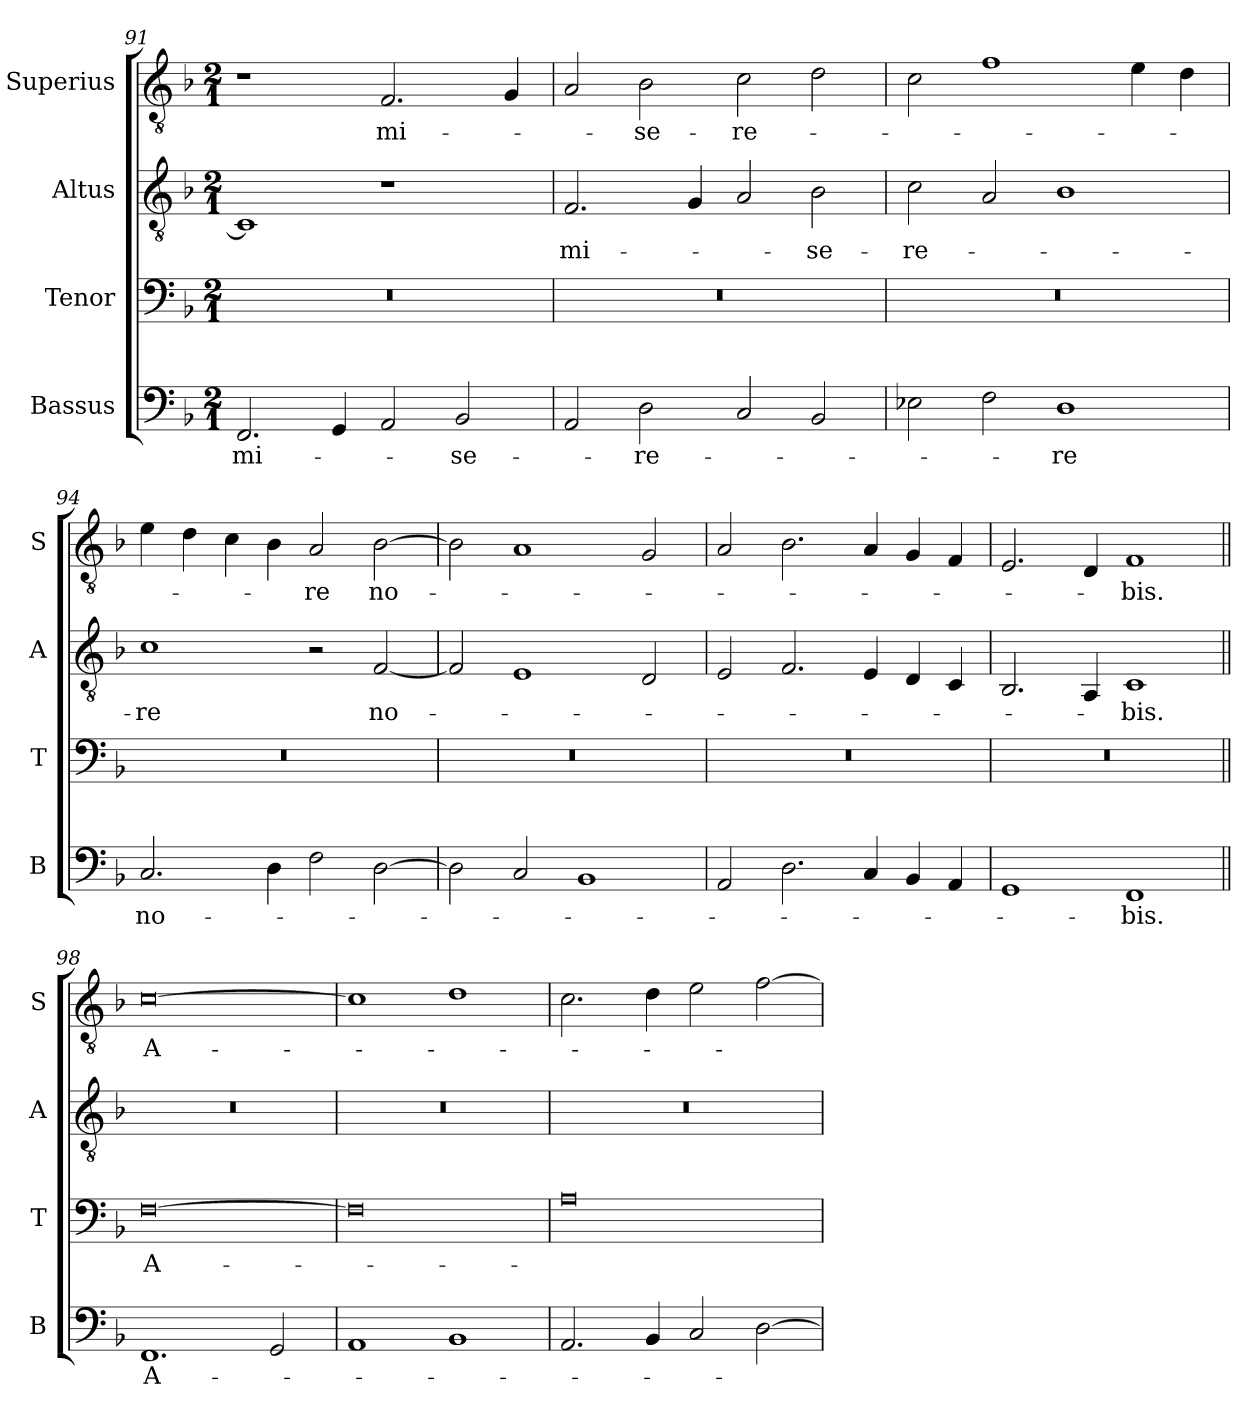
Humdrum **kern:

**kern	**text	**kern	**text	**kern	**text	**kern	**text
*part4	*part4	*part3	*part3	*part2	*part2	*part1	*part1
*staff4	*staff4	*staff3	*staff3	*staff2	*staff2	*staff1	*staff1
*I"Bassus	*	*I"Tenor	*	*I"Altus	*	*I"Superius	*
*I'B	*	*I'T	*	*I'A	*	*I'S	*
*clefF4	*	*clefF4	*	*clefGv2	*	*clefGv2	*
*k[b-]	*	*k[b-]	*	*k[b-]	*	*k[b-]	*
*M2/1	*	*M2/1	*	*M2/1	*	*M2/1	*
=91	=91	=91	=91	=91	=91	=91	=91
!	!LO:LY:i	!	!	!	!	!	!
2.FF	mi-	0r	.	1C]	.	1r	.
4GG	.	.	.	.	.	.	.
!	!	!	!	!	!	!	!LO:LY:i
2AA	.	.	.	1r	.	2.F	mi-
!	!LO:LY:i	!	!	!	!	!	!
2BB-	-se-	.	.	.	.	.	.
.	.	.	.	.	.	4G	.
=92	=92	=92	=92	=92	=92	=92	=92
!	!	!	!	!	!LO:LY:i	!	!
2AA	.	0r	.	2.F	mi-	2A	.
!	!LO:LY:i	!	!	!	!	!	!LO:LY:i
2D	-re-	.	.	.	.	2B-	-se-
.	.	.	.	4G	.	.	.
!	!	!	!	!	!	!	!LO:LY:i
2C	.	.	.	2A	.	2c	-re-
!	!	!	!	!	!LO:LY:i	!	!
2BB-	.	.	.	2B-	-se-	2d	.
=93	=93	=93	=93	=93	=93	=93	=93
!	!	!	!	!	!LO:LY:i	!	!
2E-X	.	0r	.	2c	-re-	2c	.
2F	.	.	.	2A	.	1f	.
!	!LO:LY:i	!	!	!	!	!	!
1D	-re	.	.	1B-	.	.	.
.	.	.	.	.	.	4e	.
.	.	.	.	.	.	4d	.
=94	=94	=94	=94	=94	=94	=94	=94
!	!	!	!	!	!LO:LY:i	!	!
2.C	no-	0r	.	1c	-re	4e	.
.	.	.	.	.	.	4d	.
.	.	.	.	.	.	4c	.
4D	.	.	.	.	.	4B-	.
!	!	!	!	!	!	!	!LO:LY:i
2F	.	.	.	2r	.	2A	-re
[2D	.	.	.	[2F	no-	[2B-	no-
=95	=95	=95	=95	=95	=95	=95	=95
2D]	.	0r	.	2F]	.	2B-]	.
2C	.	.	.	1E	.	1A	.
1BB-	.	.	.	.	.	.	.
.	.	.	.	2D	.	2G	.
=96	=96	=96	=96	=96	=96	=96	=96
2AA	.	0r	.	2E	.	2A	.
2.D	.	.	.	2.F	.	2.B-	.
4C	.	.	.	4E	.	4A	.
4BB-	.	.	.	4D	.	4G	.
4AA	.	.	.	4C	.	4F	.
=97	=97	=97	=97	=97	=97	=97	=97
1GG	.	0r	.	2.BB-	.	2.E	.
.	.	.	.	4AA	.	4D	.
1FF	-bis.	.	.	1C	-bis.	1F	-bis.
=98||	=98||	=98||	=98||	=98||	=98||	=98||	=98||
1.FF	A-	[0F	A-	0r	.	[0c	A-
2GG	.	.	.	.	.	.	.
=99	=99	=99	=99	=99	=99	=99	=99
1AA	.	0F]	.	0r	.	1c]	.
1BB-	.	.	.	.	.	1d	.
=100	=100	=100	=100	=100	=100	=100	=100
2.AA	.	0A	.	0r	.	2.c	.
4BB-	.	.	.	.	.	4d	.
2C	.	.	.	.	.	2e	.
[2D	.	.	.	.	.	[2f	.
=	=	=	=	=	=	=	=
*-	*-	*-	*-	*-	*-	*-	*-
